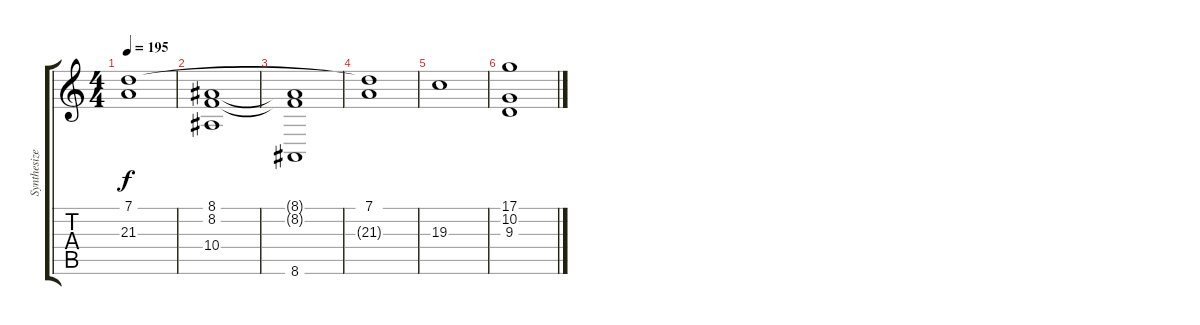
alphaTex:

\track ("Synthesizer" "Synthesize") {instrument stringensemble1}
\staff {score tabs}
\tuning (D4 A3 F3 C3 G2 D2) {hide}
\ts (4 4)
\tempo 195
\clef g2
\ks c
(7.1 21.3{t}).1{dy f} |
(8.1 8.2 10.4).1{volume 13} |
(8.1{t} 8.2{t} 8.6).1 |
(7.1 21.3{t}).1 |
19.3.1 |
(17.1 10.2 9.3).1
